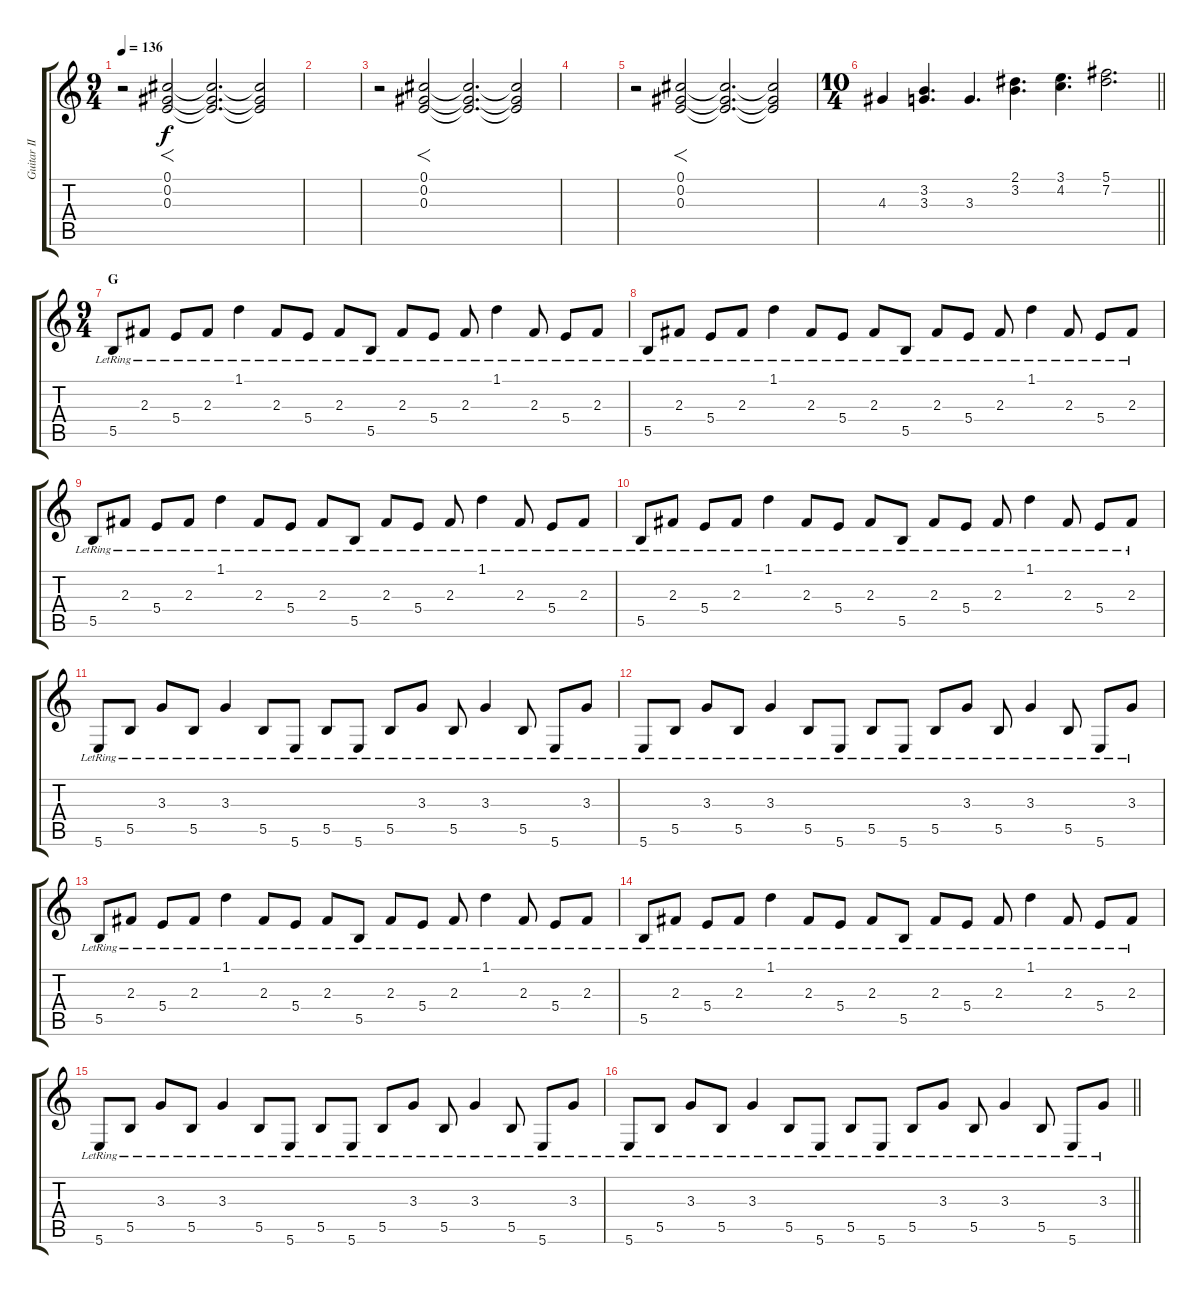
\track ("Guitar II" "Guitar II") {instrument distortionguitar}
\staff {score tabs}
\tuning (Db4 Ab3 E3 B2 Gb2 B1) {hide}
\ts (9 4)
\tempo 136
\clef g2
\ks c
r.2{dy f} (0.1 0.2 0.3).2{f} (0.1{t} 0.2{t} 0.3{t}).2{d} (0.1{t} 0.2{t} 0.3{t}).2 |
|
r.2 (0.1 0.2 0.3).2{f} (0.1{t} 0.2{t} 0.3{t}).2{d} (0.1{t} 0.2{t} 0.3{t}).2 |
|
r.2 (0.1 0.2 0.3).2{f} (0.1{t} 0.2{t} 0.3{t}).2{d} (0.1{t} 0.2{t} 0.3{t}).2 |
\ts (10 4)
\barLineRight lightlight
4.3.4 (3.2 3.3).4{d} 3.3.4{d} (2.1 3.2).4{d} (3.1 4.2).4{d} (5.1 7.2).2{d} |
\ts (9 4)
\section ("" "G")
5.5{lr}.8 2.3{lr}.8 5.4{lr}.8 2.3{lr}.8 1.1{lr}.4 2.3{lr}.8 5.4{lr}.8 2.3{lr}.8 5.5{lr}.8 2.3{lr}.8 5.4{lr}.8 2.3{lr}.8 1.1{lr}.4 2.3{lr}.8 5.4{lr}.8 2.3{lr}.8 |
5.5{lr}.8 2.3{lr}.8 5.4{lr}.8 2.3{lr}.8 1.1{lr}.4 2.3{lr}.8 5.4{lr}.8 2.3{lr}.8 5.5{lr}.8 2.3{lr}.8 5.4{lr}.8 2.3{lr}.8 1.1{lr}.4 2.3{lr}.8 5.4{lr}.8 2.3{lr}.8 |
5.5{lr}.8 2.3{lr}.8 5.4{lr}.8 2.3{lr}.8 1.1{lr}.4 2.3{lr}.8 5.4{lr}.8 2.3{lr}.8 5.5{lr}.8 2.3{lr}.8 5.4{lr}.8 2.3{lr}.8 1.1{lr}.4 2.3{lr}.8 5.4{lr}.8 2.3{lr}.8 |
5.5{lr}.8 2.3{lr}.8 5.4{lr}.8 2.3{lr}.8 1.1{lr}.4 2.3{lr}.8 5.4{lr}.8 2.3{lr}.8 5.5{lr}.8 2.3{lr}.8 5.4{lr}.8 2.3{lr}.8 1.1{lr}.4 2.3{lr}.8 5.4{lr}.8 2.3{lr}.8 |
5.6{lr}.8 5.5{lr}.8 3.3{lr}.8 5.5{lr}.8 3.3{lr}.4 5.5{lr}.8 5.6{lr}.8 5.5{lr}.8 5.6{lr}.8 5.5{lr}.8 3.3{lr}.8 5.5{lr}.8 3.3{lr}.4 5.5{lr}.8 5.6{lr}.8 3.3{lr}.8 |
5.6{lr}.8 5.5{lr}.8 3.3{lr}.8 5.5{lr}.8 3.3{lr}.4 5.5{lr}.8 5.6{lr}.8 5.5{lr}.8 5.6{lr}.8 5.5{lr}.8 3.3{lr}.8 5.5{lr}.8 3.3{lr}.4 5.5{lr}.8 5.6{lr}.8 3.3{lr}.8 |
5.5{lr}.8 2.3{lr}.8 5.4{lr}.8 2.3{lr}.8 1.1{lr}.4 2.3{lr}.8 5.4{lr}.8 2.3{lr}.8 5.5{lr}.8 2.3{lr}.8 5.4{lr}.8 2.3{lr}.8 1.1{lr}.4 2.3{lr}.8 5.4{lr}.8 2.3{lr}.8 |
5.5{lr}.8 2.3{lr}.8 5.4{lr}.8 2.3{lr}.8 1.1{lr}.4 2.3{lr}.8 5.4{lr}.8 2.3{lr}.8 5.5{lr}.8 2.3{lr}.8 5.4{lr}.8 2.3{lr}.8 1.1{lr}.4 2.3{lr}.8 5.4{lr}.8 2.3{lr}.8 |
5.6{lr}.8 5.5{lr}.8 3.3{lr}.8 5.5{lr}.8 3.3{lr}.4 5.5{lr}.8 5.6{lr}.8 5.5{lr}.8 5.6{lr}.8 5.5{lr}.8 3.3{lr}.8 5.5{lr}.8 3.3{lr}.4 5.5{lr}.8 5.6{lr}.8 3.3{lr}.8 |
\barLineRight lightlight
5.6{lr}.8 5.5{lr}.8 3.3{lr}.8 5.5{lr}.8 3.3{lr}.4 5.5{lr}.8 5.6{lr}.8 5.5{lr}.8 5.6{lr}.8 5.5{lr}.8 3.3{lr}.8 5.5{lr}.8 3.3{lr}.4 5.5{lr}.8 5.6{lr}.8 3.3{lr}.8
